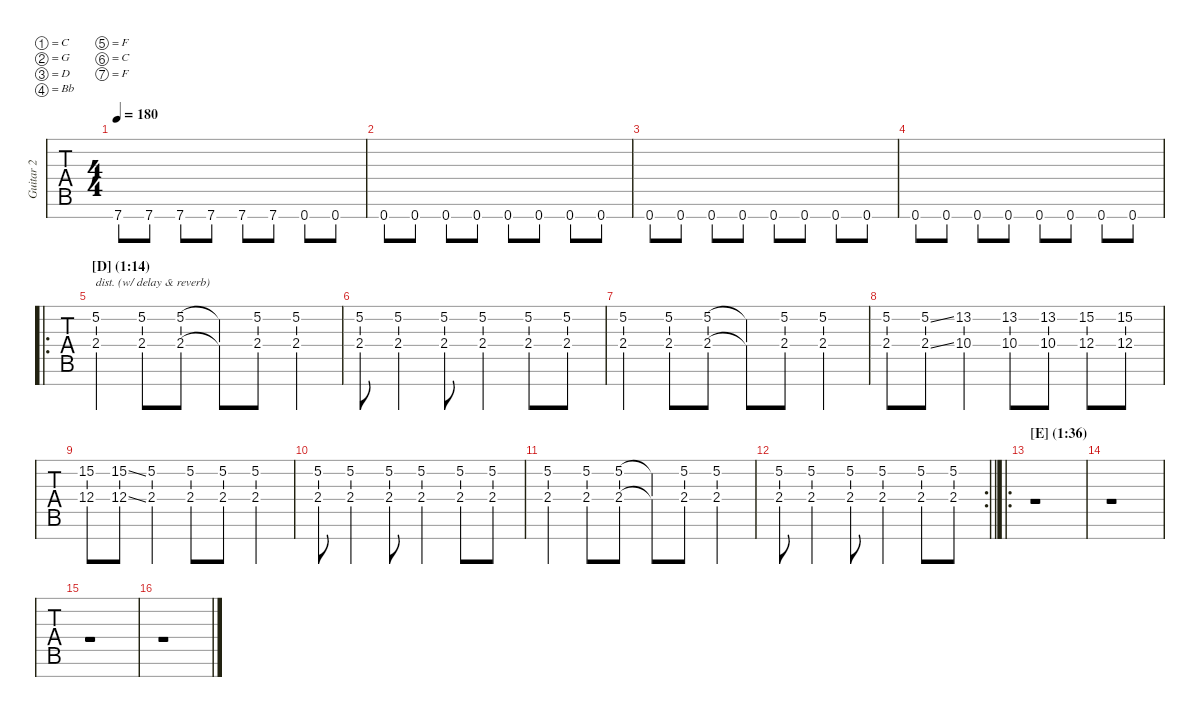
\defaultSystemsLayout 4
\hideDynamics
\bracketExtendMode nobrackets
\multiTrackTrackNamePolicy allsystems
\firstSystemTrackNameMode fullname
\otherSystemsTrackNameMode fullname
\otherSystemsTrackNameOrientation horizontal
\track ("Guitar 2" "Gtr. 2") {instrument overdrivenguitar}
\staff {tabs}
\tuning (C4 G3 D3 Bb2 F2 C2 F1)
\ts (4 4)
\scale
0.998856
\tempo 180
\accidentals auto
\clef g2
\ottava regular
\simile none
\ks c
7.7.8{dy mf} 7.7.8 7.7.8 7.7.8 7.7.8 7.7.8 0.7.8 0.7.8 |
\scale
1.00424 0.7.8 0.7.8 0.7.8 0.7.8 0.7.8 0.7.8 0.7.8 0.7.8 |
\scale
1.00155 0.7.8 0.7.8 0.7.8 0.7.8 0.7.8 0.7.8 0.7.8 0.7.8 |
\scale
0.995356 0.7.8 0.7.8 0.7.8 0.7.8 0.7.8 0.7.8 0.7.8 0.7.8 |
\ro
\section ("" "[D] (1:14)")
\scale
0.99928 (5.2 2.4).4{txt "dist. (w/ delay & reverb)" instrument overdrivenguitar} (5.2 2.4).8 (5.2 2.4).8 (5.2{t} 2.4{t}).8 (5.2 2.4).8 (5.2 2.4).4 |
\scale
1.00383 (5.2 2.4).8 (5.2 2.4).4 (5.2 2.4).8 (5.2 2.4).4 (5.2 2.4).8 (5.2 2.4).8 |
\scale
1.00114 (5.2 2.4).4 (5.2 2.4).8 (5.2 2.4).8 (5.2{t} 2.4{t}).8 (5.2 2.4).8 (5.2 2.4).4 |
\scale
0.995753 (5.2 2.4).8 (5.2{ss} 2.4{ss}).8 (13.2{acc #} 10.4{acc #}).4 (13.2{acc #} 10.4{acc #}).8 (13.2{acc #} 10.4{acc #}).8 (15.2{acc #} 12.4{acc #}).8 (15.2{acc #} 12.4{acc #}).8 |
\scale
1.00077 (15.2{acc #} 12.4{acc #}).8 (15.2{ss acc #} 12.4{ss acc #}).8 (5.2 2.4).4 (5.2 2.4).8 (5.2 2.4).8 (5.2 2.4).4 |
\scale
1.00077 (5.2 2.4).8 (5.2 2.4).4 (5.2 2.4).8 (5.2 2.4).4 (5.2 2.4).8 (5.2 2.4).8 |
\scale
1.00077 (5.2 2.4).4 (5.2 2.4).8 (5.2 2.4).8 (5.2{t} 2.4{t}).8 (5.2 2.4).8 (5.2 2.4).4 |
\rc 2
\scale
0.997697
\barLineRight lightlight
(5.2 2.4).8 (5.2 2.4).4 (5.2 2.4).8 (5.2 2.4).4 (5.2 2.4).8 (5.2 2.4).8 |
\ro
\section ("" "[E] (1:36)")
\scale
0.99928 r.1 |
\scale
1.00383 r.1 |
\scale
1.00114 r.1 |
\scale
0.995753 r.1
